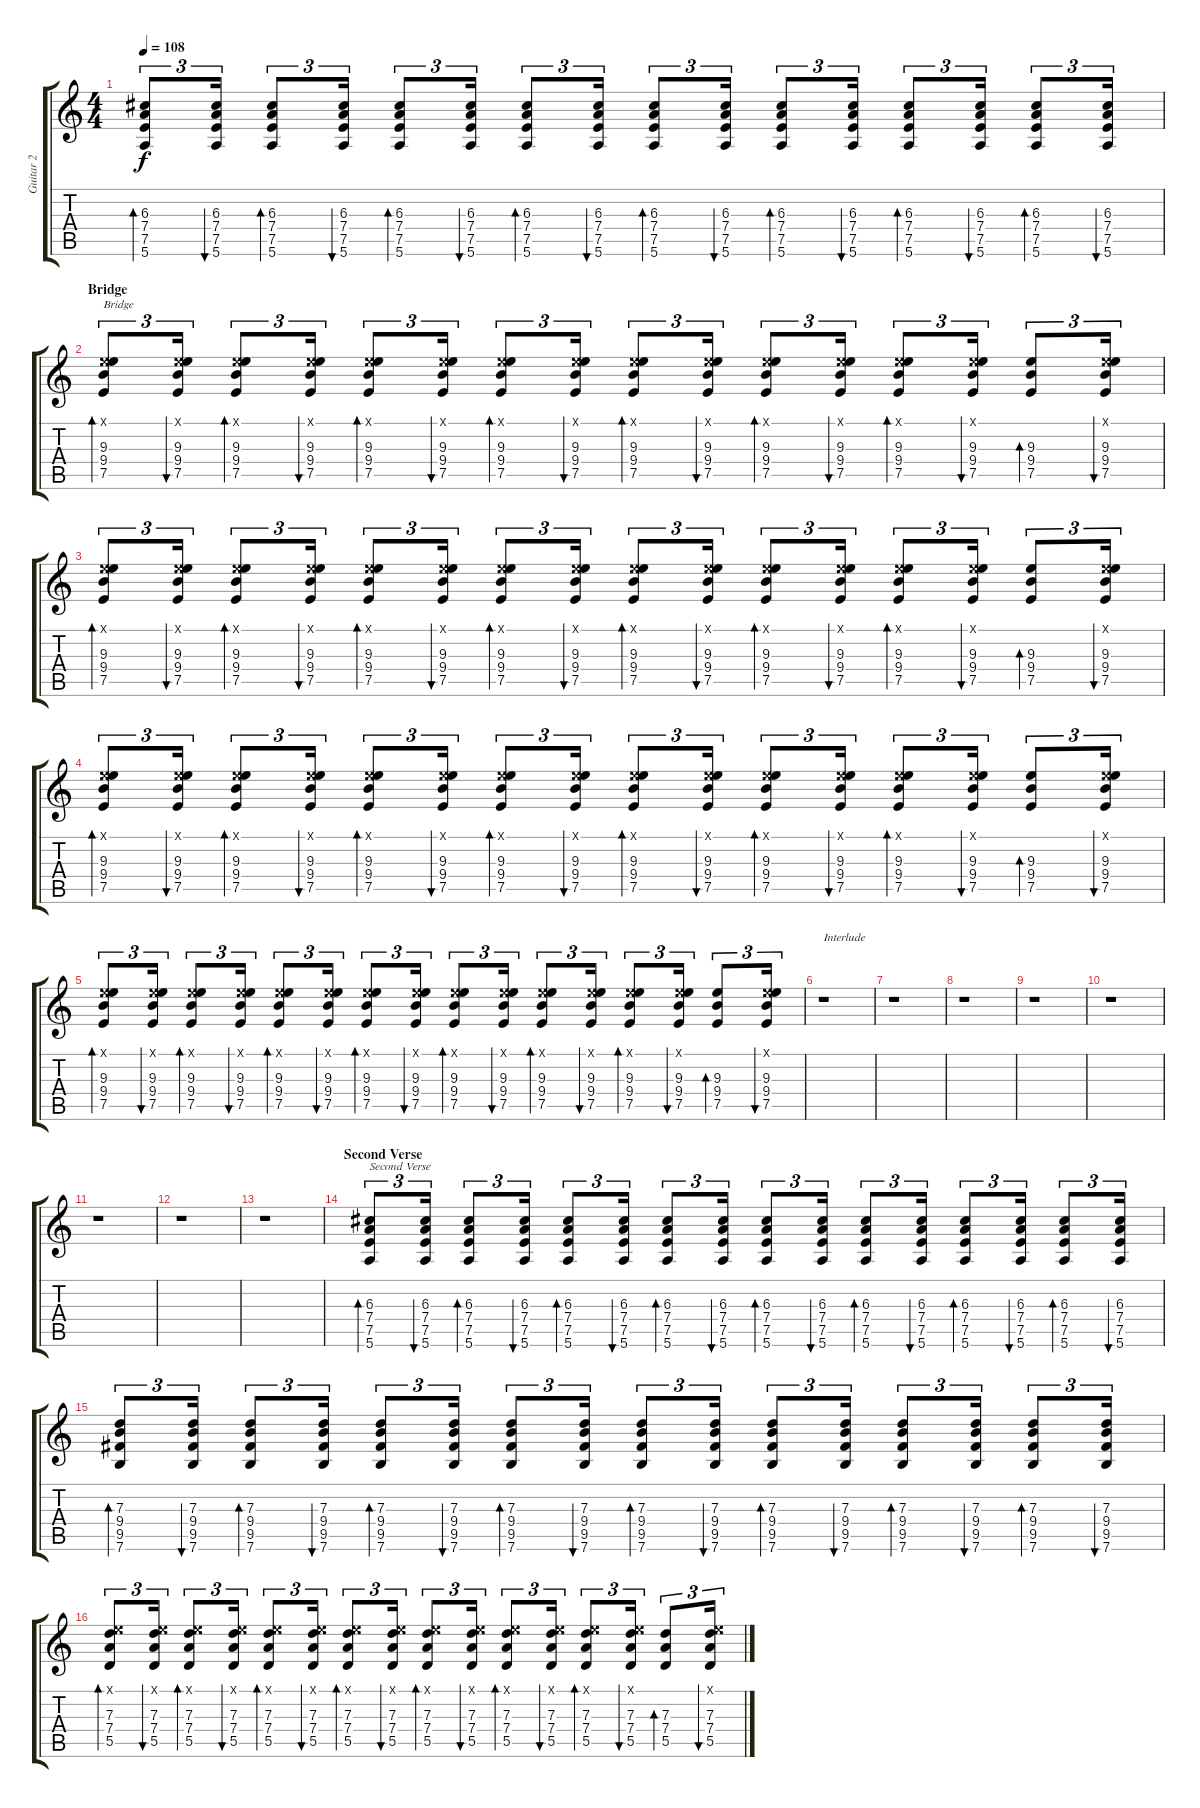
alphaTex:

\track ("Guitar 2" "Guitar 2") {instrument distortionguitar}
\staff {score tabs}
\tuning (E4 B3 G3 D3 A2 E2) {hide}
\ts (4 4)
\tempo 108
\clef g2
\ks c
(6.3 7.4 7.5 5.6).8{tu (3 2) bd 30 dy f} (6.3 7.4 7.5 5.6).16{tu (3 2) bu 60} (6.3 7.4 7.5 5.6).8{tu (3 2) bd 60} (6.3 7.4 7.5 5.6).16{tu (3 2) bu 60} (6.3 7.4 7.5 5.6).8{tu (3 2) bd 60} (6.3 7.4 7.5 5.6).16{tu (3 2) bu 60} (6.3 7.4 7.5 5.6).8{tu (3 2) bd 60} (6.3 7.4 7.5 5.6).16{tu (3 2) bu 60} (6.3 7.4 7.5 5.6).8{tu (3 2) bd 60} (6.3 7.4 7.5 5.6).16{tu (3 2) bu 60} (6.3 7.4 7.5 5.6).8{tu (3 2) bd 60} (6.3 7.4 7.5 5.6).16{tu (3 2) bu 60} (6.3 7.4 7.5 5.6).8{tu (3 2) bd 60} (6.3 7.4 7.5 5.6).16{tu (3 2) bu 60} (6.3 7.4 7.5 5.6).8{tu (3 2) bd 60} (6.3 7.4 7.5 5.6).16{tu (3 2) bu 60} |
\section ("" "Bridge")
(0.1{x} 9.3 9.4 7.5).8{tu (3 2) bd 30 txt "Bridge"} (0.1{x} 9.3 9.4 7.5).16{tu (3 2) bu 60} (0.1{x} 9.3 9.4 7.5).8{tu (3 2) bd 60} (0.1{x} 9.3 9.4 7.5).16{tu (3 2) bu 60} (0.1{x} 9.3 9.4 7.5).8{tu (3 2) bd 60} (0.1{x} 9.3 9.4 7.5).16{tu (3 2) bu 60} (0.1{x} 9.3 9.4 7.5).8{tu (3 2) bd 60} (0.1{x} 9.3 9.4 7.5).16{tu (3 2) bu 60} (0.1{x} 9.3 9.4 7.5).8{tu (3 2) bd 60} (0.1{x} 9.3 9.4 7.5).16{tu (3 2) bu 60} (0.1{x} 9.3 9.4 7.5).8{tu (3 2) bd 60} (0.1{x} 9.3 9.4 7.5).16{tu (3 2) bu 60} (0.1{x} 9.3 9.4 7.5).8{tu (3 2) bd 60} (0.1{x} 9.3 9.4 7.5).16{tu (3 2) bu 60} (9.3 9.4 7.5).8{tu (3 2) bd 60} (0.1{x} 9.3 9.4 7.5).16{tu (3 2) bu 60} |
(0.1{x} 9.3 9.4 7.5).8{tu (3 2) bd 30} (0.1{x} 9.3 9.4 7.5).16{tu (3 2) bu 60} (0.1{x} 9.3 9.4 7.5).8{tu (3 2) bd 60} (0.1{x} 9.3 9.4 7.5).16{tu (3 2) bu 60} (0.1{x} 9.3 9.4 7.5).8{tu (3 2) bd 60} (0.1{x} 9.3 9.4 7.5).16{tu (3 2) bu 60} (0.1{x} 9.3 9.4 7.5).8{tu (3 2) bd 60} (0.1{x} 9.3 9.4 7.5).16{tu (3 2) bu 60} (0.1{x} 9.3 9.4 7.5).8{tu (3 2) bd 60} (0.1{x} 9.3 9.4 7.5).16{tu (3 2) bu 60} (0.1{x} 9.3 9.4 7.5).8{tu (3 2) bd 60} (0.1{x} 9.3 9.4 7.5).16{tu (3 2) bu 60} (0.1{x} 9.3 9.4 7.5).8{tu (3 2) bd 60} (0.1{x} 9.3 9.4 7.5).16{tu (3 2) bu 60} (9.3 9.4 7.5).8{tu (3 2) bd 60} (0.1{x} 9.3 9.4 7.5).16{tu (3 2) bu 60} |
(0.1{x} 9.3 9.4 7.5).8{tu (3 2) bd 30} (0.1{x} 9.3 9.4 7.5).16{tu (3 2) bu 60} (0.1{x} 9.3 9.4 7.5).8{tu (3 2) bd 60} (0.1{x} 9.3 9.4 7.5).16{tu (3 2) bu 60} (0.1{x} 9.3 9.4 7.5).8{tu (3 2) bd 60} (0.1{x} 9.3 9.4 7.5).16{tu (3 2) bu 60} (0.1{x} 9.3 9.4 7.5).8{tu (3 2) bd 60} (0.1{x} 9.3 9.4 7.5).16{tu (3 2) bu 60} (0.1{x} 9.3 9.4 7.5).8{tu (3 2) bd 60} (0.1{x} 9.3 9.4 7.5).16{tu (3 2) bu 60} (0.1{x} 9.3 9.4 7.5).8{tu (3 2) bd 60} (0.1{x} 9.3 9.4 7.5).16{tu (3 2) bu 60} (0.1{x} 9.3 9.4 7.5).8{tu (3 2) bd 60} (0.1{x} 9.3 9.4 7.5).16{tu (3 2) bu 60} (9.3 9.4 7.5).8{tu (3 2) bd 60} (0.1{x} 9.3 9.4 7.5).16{tu (3 2) bu 60} |
(0.1{x} 9.3 9.4 7.5).8{tu (3 2) bd 30} (0.1{x} 9.3 9.4 7.5).16{tu (3 2) bu 60} (0.1{x} 9.3 9.4 7.5).8{tu (3 2) bd 60} (0.1{x} 9.3 9.4 7.5).16{tu (3 2) bu 60} (0.1{x} 9.3 9.4 7.5).8{tu (3 2) bd 60} (0.1{x} 9.3 9.4 7.5).16{tu (3 2) bu 60} (0.1{x} 9.3 9.4 7.5).8{tu (3 2) bd 60} (0.1{x} 9.3 9.4 7.5).16{tu (3 2) bu 60} (0.1{x} 9.3 9.4 7.5).8{tu (3 2) bd 60} (0.1{x} 9.3 9.4 7.5).16{tu (3 2) bu 60} (0.1{x} 9.3 9.4 7.5).8{tu (3 2) bd 60} (0.1{x} 9.3 9.4 7.5).16{tu (3 2) bu 60} (0.1{x} 9.3 9.4 7.5).8{tu (3 2) bd 60} (0.1{x} 9.3 9.4 7.5).16{tu (3 2) bu 60} (9.3 9.4 7.5).8{tu (3 2) bd 60} (0.1{x} 9.3 9.4 7.5).16{tu (3 2) bu 60} |
r.1{txt "Interlude"} |
r.1 |
r.1 |
r.1 |
r.1 |
r.1 |
r.1 |
r.1 |
\section ("" "Second Verse")
(6.3 7.4 7.5 5.6).8{tu (3 2) bd 30 txt "Second Verse"} (6.3 7.4 7.5 5.6).16{tu (3 2) bu 60} (6.3 7.4 7.5 5.6).8{tu (3 2) bd 60} (6.3 7.4 7.5 5.6).16{tu (3 2) bu 60} (6.3 7.4 7.5 5.6).8{tu (3 2) bd 60} (6.3 7.4 7.5 5.6).16{tu (3 2) bu 60} (6.3 7.4 7.5 5.6).8{tu (3 2) bd 60} (6.3 7.4 7.5 5.6).16{tu (3 2) bu 60} (6.3 7.4 7.5 5.6).8{tu (3 2) bd 60} (6.3 7.4 7.5 5.6).16{tu (3 2) bu 60} (6.3 7.4 7.5 5.6).8{tu (3 2) bd 60} (6.3 7.4 7.5 5.6).16{tu (3 2) bu 60} (6.3 7.4 7.5 5.6).8{tu (3 2) bd 60} (6.3 7.4 7.5 5.6).16{tu (3 2) bu 60} (6.3 7.4 7.5 5.6).8{tu (3 2) bd 60} (6.3 7.4 7.5 5.6).16{tu (3 2) bu 60} |
(7.3 9.4 9.5 7.6).8{tu (3 2) bd 30} (7.3 9.4 9.5 7.6).16{tu (3 2) bu 60} (7.3 9.4 9.5 7.6).8{tu (3 2) bd 60} (7.3 9.4 9.5 7.6).16{tu (3 2) bu 60} (7.3 9.4 9.5 7.6).8{tu (3 2) bd 60} (7.3 9.4 9.5 7.6).16{tu (3 2) bu 60} (7.3 9.4 9.5 7.6).8{tu (3 2) bd 60} (7.3 9.4 9.5 7.6).16{tu (3 2) bu 60} (7.3 9.4 9.5 7.6).8{tu (3 2) bd 60} (7.3 9.4 9.5 7.6).16{tu (3 2) bu 60} (7.3 9.4 9.5 7.6).8{tu (3 2) bd 60} (7.3 9.4 9.5 7.6).16{tu (3 2) bu 60} (7.3 9.4 9.5 7.6).8{tu (3 2) bd 60} (7.3 9.4 9.5 7.6).16{tu (3 2) bu 60} (7.3 9.4 9.5 7.6).8{tu (3 2) bd 60} (7.3 9.4 9.5 7.6).16{tu (3 2) bu 60} |
(0.1{x} 7.3 7.4 5.5).8{tu (3 2) bd 30} (0.1{x} 7.3 7.4 5.5).16{tu (3 2) bu 60} (0.1{x} 7.3 7.4 5.5).8{tu (3 2) bd 60} (0.1{x} 7.3 7.4 5.5).16{tu (3 2) bu 60} (0.1{x} 7.3 7.4 5.5).8{tu (3 2) bd 60} (0.1{x} 7.3 7.4 5.5).16{tu (3 2) bu 60} (0.1{x} 7.3 7.4 5.5).8{tu (3 2) bd 60} (0.1{x} 7.3 7.4 5.5).16{tu (3 2) bu 60} (0.1{x} 7.3 7.4 5.5).8{tu (3 2) bd 60} (0.1{x} 7.3 7.4 5.5).16{tu (3 2) bu 60} (0.1{x} 7.3 7.4 5.5).8{tu (3 2) bd 60} (0.1{x} 7.3 7.4 5.5).16{tu (3 2) bu 60} (0.1{x} 7.3 7.4 5.5).8{tu (3 2) bd 60} (0.1{x} 7.3 7.4 5.5).16{tu (3 2) bu 60} (7.3 7.4 5.5).8{tu (3 2) bd 60} (0.1{x} 7.3 7.4 5.5).16{tu (3 2) bu 60}
